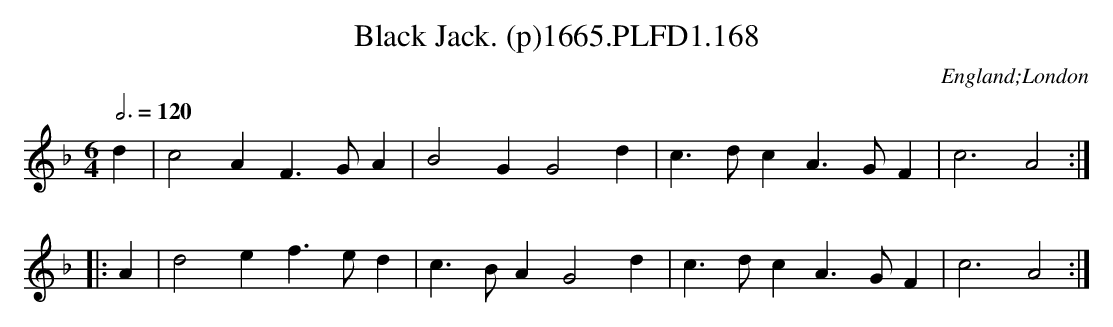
X:1
T:Black Jack. (p)1665.PLFD1.168
M:6/4
L:1/4
Q:3/4=120
O:England;London
K:F
   d | c2 A F>GA | B2 G G2 d | c>dc A>GF | c3 A2 :|
|: A | d2 e f>ed | c>BA G2 d | c>dc A>GF | c3 A2 :|
